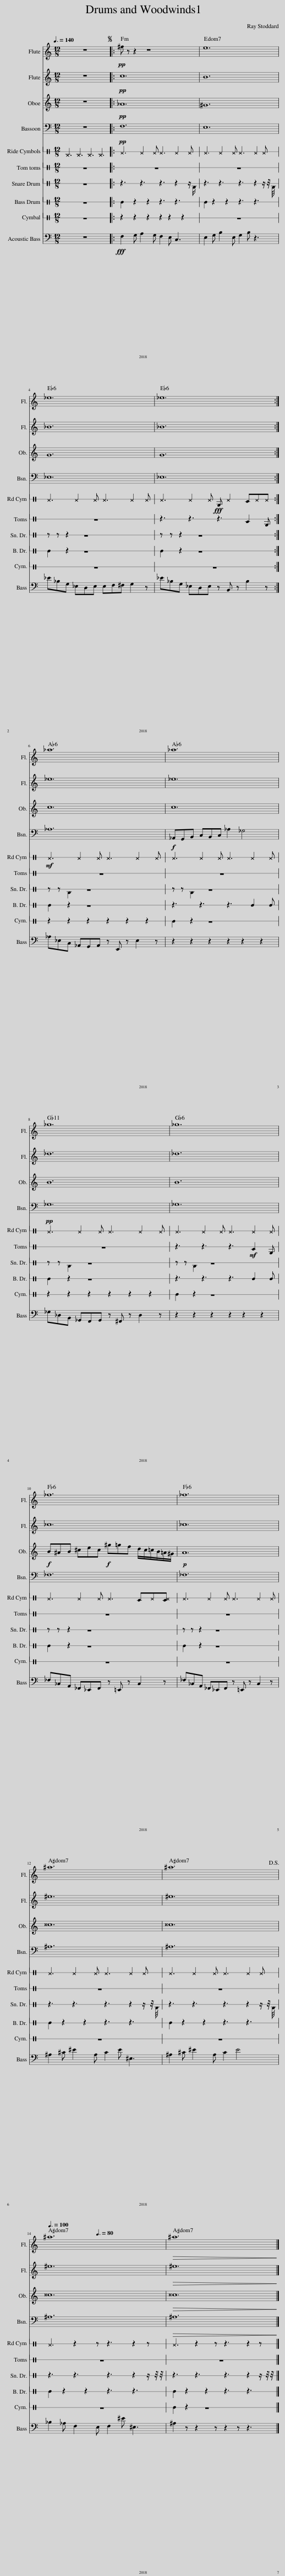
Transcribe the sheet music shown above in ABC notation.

X:1
%%score 1 2 3 4 5 6 7 8 9 10
L:1/8
Q:3/8=140
M:12/8
I:linebreak $
K:C
V:1 treble
V:2 treble
V:3 treble
V:4 bass
V:5 perc stafflines=1
K:none
V:6 perc stafflines=1
K:none
V:7 perc stafflines=1
K:none
V:8 perc stafflines=1
K:none
V:9 perc stafflines=1
K:none
V:10 bass transpose=-12
V:1
 z12 |:S!pp! ^f z z2 z8 | e12 |$ _e12 | _e12 :|$ %5
 _a12 | _a12 |$ _g12 | _g12 |$ _f12 | %10
 _f12 |$ ^a12 | ^a12!D.S.! |$[Q:3/8=100] ^a12[Q:3/8=80] |!>(! ^a12!>)! |] %15
V:2
 z12 |:!pp! c12 | B12 |$ _B12 | _B12 :|$ %5
 _e12 | _e12 |$ _d12 | _d12 |$ _c12 | %10
 _c12 |$ ^e12 | ^e12 |$ ^e12 |!>(! ^e12!>)! |] %15
V:3
 z12 |:!pp! _A12 | ^G12 |$ G12 | G12 :|$ %5
 c12 | c12 |$ B12 | B12 |$!f! B^AB ^cec!f! ^g=gf d/c/=c/B/=A/^G/ | %10
!p! A12 |$ ^^c12 | ^^c12 |$ ^^c12 |!>(! ^^c12!>)! |] %15
V:4
 z12 |:!pp! F,12 | E,12 |$ _E,12 | _E,12 :|$ %5
 _A,12 |!f! _A,,G,,B,, C,B,,C, _A,2 _G,4 |$!pp! _G,12 | _G,12 |$ _F,12 | %10
 _F,12 |$ ^A,12 | ^A,12 |$ ^A,12 |!>(! ^A,12!>)! |] %15
V:5
 ^B,3 ^B,3 ^B,3 ^B,3 |: ^D3 ^D2 ^D ^D3 ^D2 ^D | ^D3 ^D2 ^D ^D3 ^D2 ^D |$ ^D3 ^D2 ^D ^D3 ^D2 ^D | ^D3 ^D2 ^D!fff! G, ^D2 C^D^D :|$ %5
!mf! ^D3 ^D2 ^D ^D3 ^D2 ^D | ^D3 ^D2 ^D ^D3 ^D2 ^D |$ ^D3 ^D2 ^D ^D3 ^D2 ^D | ^D3 ^D2 ^D ^D3 ^D2 ^D |$ ^D3 ^D2 ^D ^D3 C^D[C^D] | %10
 ^D3 ^D2 ^D ^D3 ^D2 ^D |$ ^D3 ^D2 ^D ^D3 ^D2 ^D | ^D3 ^D2 ^D ^D3 ^D2 ^D |$ ^D3 z2 z z3 z2 z | ^D3 z2 z z3 z2 z |] %15
V:6
 z12 |: z12 | z12 |$ z12 | z3 z3 z3 C2 G, :|$ %5
 z12 | z12 |$ z12 | z3 z3 z3!mf! C2 G, |$ z12 | %10
 z12 |$ z12 | z12 |$ z12 | z12 |] %15
V:7
 z12 |: z3 z3 z3 z2 z/ B,/ | z3 z3 z3 z2 z/ z/4 B,/4 |$ z z z2 z8 | z z z2 z8 :|$ %5
 z z B,2 z8 | z z B,2 z8 |$ z z B,2 z8 | z z B,2 z8 |$ z z z2 z8 | %10
 z z z2 z8 |$ z3 z3 z3 z2 z/ z/4 B,/4 | z3 z3 z3 z2 z/ z/4 B,/4 |$ z3 z3 z3 z2 z/ z/4 z/4 | z3 z3 z3 z2 z/ z/4 z/4 |] %15
V:8
 z12 |: E2 z2 z2 z3 z3 | E2 z2 z2 z3 z3 |$ E2 z2 z8 | E2 z2 z8 :|$ %5
 E2 z2 z8 | z3 z3 z3 E2 E |$ E2 z2 z8 | z3 z3 z3 E2 E |$ E2 z2 z8 | %10
 E2 z2 z8 |$ E2 z2 z2 z3 z3 | E2 z2 z2 z3 z3 |$ E2 z2 z2 z3 z3 | E2 z2 z2 z3 z3 |] %15
V:9
 z12 |: z2 z2 z2 z2 z2 z2 | z12 |$ z12 | z12 :|$ %5
 z2 z2 z2 z2 z2 z2 | E2 z2 z8 |$ z2 z2 z2 z2 z2 z2 | E2 z2 z8 |$ z12 | %10
 z12 |$ z12 | z12 |$ z12 | E2 z2 z8 |] %15
V:10
 z12 |:!fff! F,2 G, A,2 G, F,2 E, C,3 | E,2 G, B,2 E, G,2 B, z3 |$ _E_B,G, _E,D,E, E,F,^F, G,2 z | _E_B,G, _E,D,E, z B,, z B,2 z :|$ %5
 _A,_E,C, _A,,G,,A,, z E,, z E,2 z | z2 z2 z2 z2 z2 z2 |$ _G,_D,B,, _G,,F,,G,, z ^F,, z D,2 z | z2 z2 z2 z2 z2 z2 |$ _F,_C,A,, _F,,_E,,F,, z =E,, z C,2 z | %10
 _F,_C,A,, _F,,_E,,F,, z =E,, z C,2 z |$ ^A,2 ^C ^E2 A, C2 E ^E,3 | ^A,2 ^C ^E2 A, C2 E4 |$ _B,2 _A, F,2 E, F,2 ^E ^E,3 | ^A,2 z z2 z z2 z z3 |] %15
